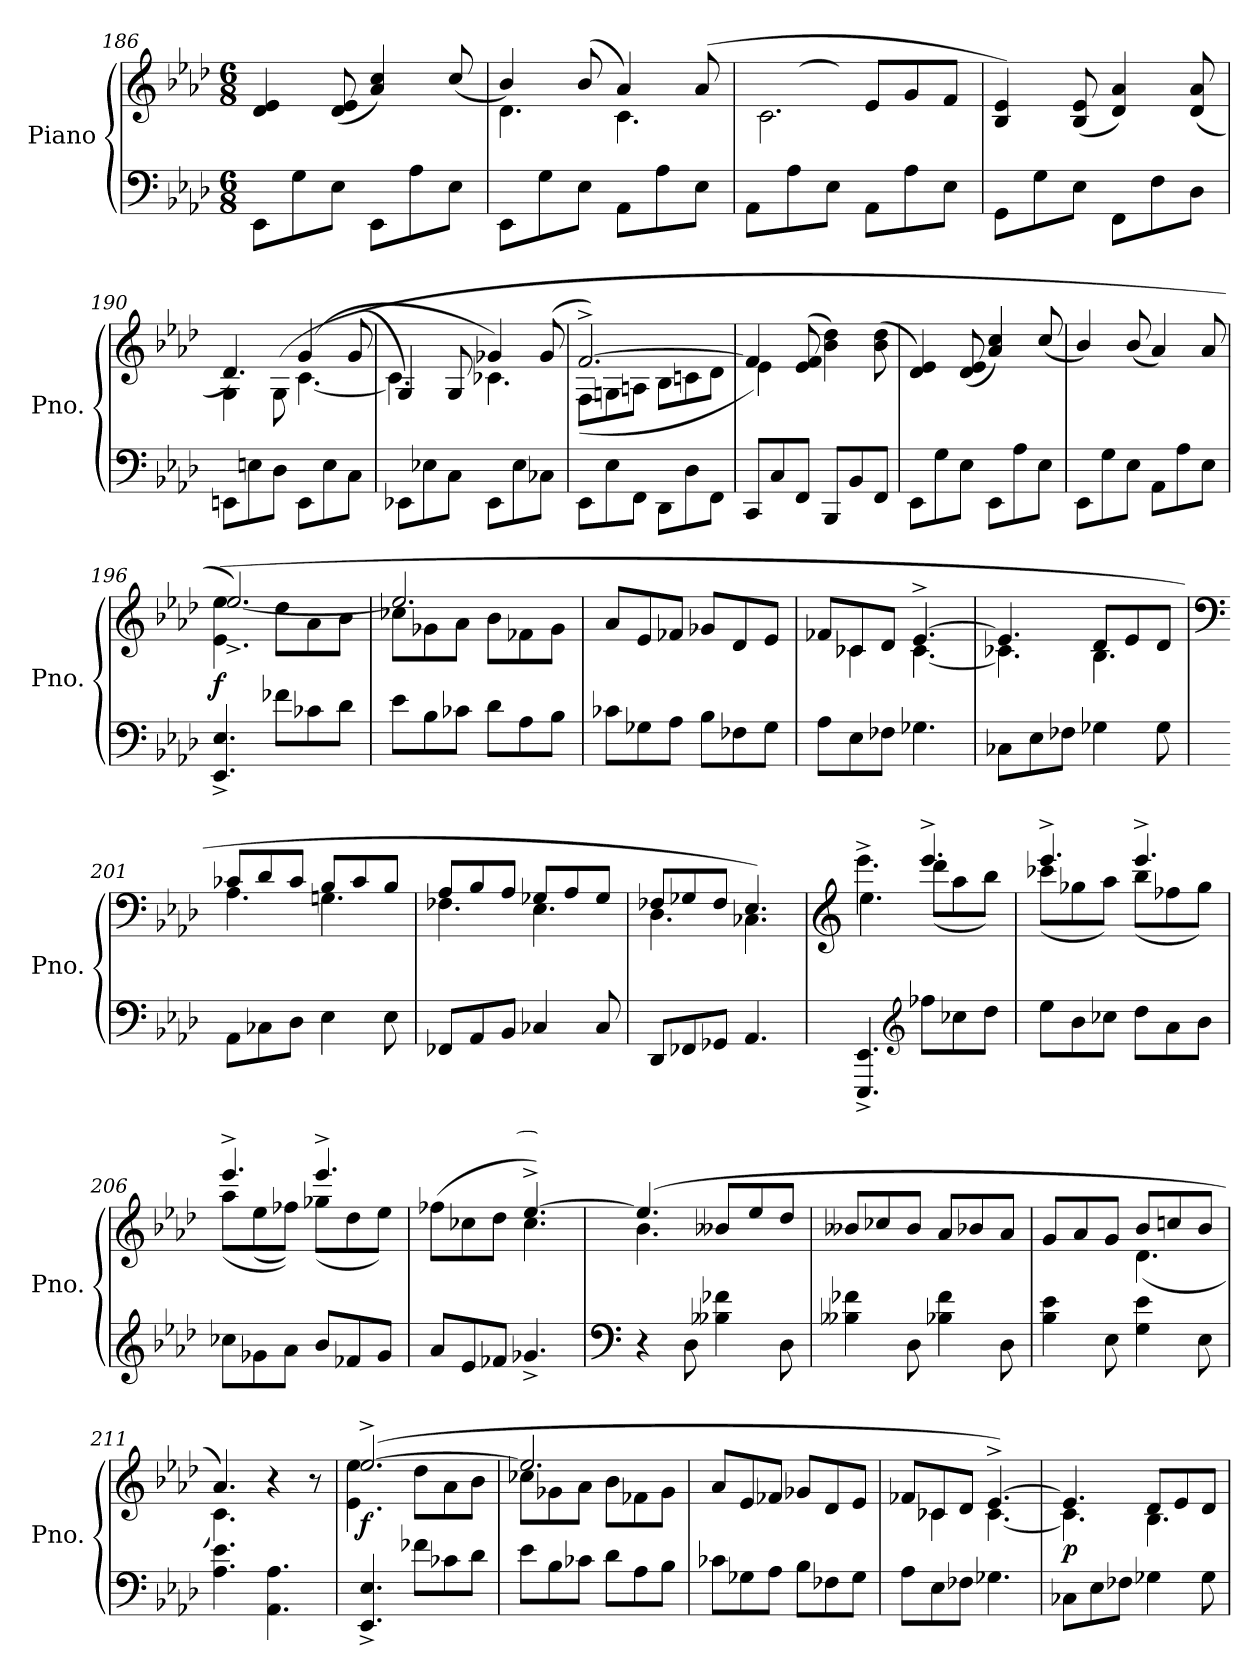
**kern	**kern	**dynam
*part1	*part1	*part1
*staff2	*staff1	*staff1/2
*I"Piano	*	*
*I'Pno.	*	*
!!LO:LB:g=z
*clefF4	*clefG2	*
*k[b-e-a-d-]	*k[b-e-a-d-]	*
*M6/8	*M6/8	*
=186	=186	=186
8EE-\L	4d-/ 4e-/	.
8G\	.	.
8E-\J	(>8d-/ 8e-/	.
8EE-\L	4a-/ 4cc/)	.
8A-\	.	.
8E-\J	(>8cc/	.
=187	=187	=187
*	*^	*
8EE-\L	4b-/)	4.d-\	.
8G\	.	.	.
8E-\J	(8b-/	.	.
8AA-\L	4a-/)	4.c\	.
8A-\	.	.	.
8E-\J	(8a-/	.	.
=188	=188	=188	=188
8AA-\L	8c/Lyy	2.c\	.
8A-\	(8d-/	.	.
8E-\J	8dn/J)	.	.
8AA-\L	8e-/L	.	.
8A-\	8g/	.	.
8E-\J	8f/J	.	.
*	*v	*v	*
=189	=189	=189
8GG\L	4B-/ 4e-/)	.
8G\	.	.
8E-\J	(8B-/ 8e-/	.
8FF\L	4d-/ 4a-/)	.
8F\	.	.
8D-\J	(8d-/ 8a-/	.
=190	=190	=190
*	*^	*
8EEn\L	4.d-/)	4G\	.
8En\	.	.	.
8D-\J	.	(>8G\	.
8EE\L	(4g/	[4.c\	.
8E\	.	.	.
8C\J	(8g/	.	.
=191	=191	=191	=191
8EE-X\L	4G/)	4.c\]	.
8E-X\	.	.	.
8C\J	8G/	.	.
8EE-\L	4g-X/)	4.c-X\	.
8E-\	.	.	.
8C-X\J	(8g-/	.	.
=192	=192	=192	=192
8EE-\L	[2.f^/)	(8F\L	.
8E-\	.	8Gn\	.
8FF\J	.	8An\J	.
8DD-\L	.	8B-\L	.
8D-\	.	8cn\	.
8FF\J	.	8d-\J	.
!!LO:LB:g=z	!!
=193	=193	=193	=193
8CC/L	4f/]	4e-\)	.
8C/	.	.	.
8FF/J	(8e-/ 8f/	2ryy	.
8BBB-/L	4b-\ 4dd-\)	.	.
8BB-/	.	.	.
8FF/J	(>8b-\ 8dd-\	.	.
*	*v	*v	*
=194	=194	=194
8EE-\L	4d-/ 4e-/)	.
8G\	.	.
8E-\J	(>8d-/ 8e-/	.
8EE-\L	4a-/ 4cc/)	.
8A-\	.	.
8E-\J	(>8cc/	.
=195	=195	=195
8EE-\L	4b-/)	.
8G\	.	.
8E-\J	(>8b-/	.
8AA-\L	4a-/)	.
8A-\	.	.
8E-\J	(8a-/	.
=196	=196	=196
*	*^	*
!	!	!	!LO:DY:b
4.EE-/^ 4.E-/^	(>4.e-\ 4.ee-\	[2.ee-^/)	f
8f-X\L	8dd-\L	.	.
8c-X\	8a-\	.	.
8d-\J	8b-\J	.	.
=197	=197	=197	=197
8e-\L	8cc-X\L	2.ee-/]	.
8B-\	8g-X\	.	.
8c-X\J	8a-\J	.	.
8d-\L	8b-\L	.	.
8A-\	8f-X\	.	.
8B-\J	8g-\J	.	.
*	*v	*v	*
=198	=198	=198
8c-X\L	8a-/L	.
8G-X\	8e-/	.
8A-\J	8f-X/J	.
8B-\L	8g-X/L	.
8F-X\	8d-/	.
8G-\J	8e-/J	.
=199	=199	=199
*	*^	*
8A-\L	8f-X/L	8ryy	.
8E-\	8c-X/	4c-\	.
8F-X\J	8d-/J	.	.
4.G-X\	[4.e-^/	[4.c-\	.
!!LO:LB:g=z	!!
=200	=200	=200	=200
8C-X\L	4.e-/]	4.c-X\]	.
8E-\	.	.	.
8F-X\J	.	.	.
4G-X\	8d-/L	4.B-\	.
.	8e-/	.	.
8G-\	8d-/J	.	.
=201	=201	=201	=201
*	*clefF4	*	*
8AA-\L	8c-X/L	4.A-\	.
8C-X\	8d-/	.	.
8D-\J	8c-/J	.	.
4E-\	8B-/L	4.Gn\	.
.	8c-/	.	.
8E-\	8B-/J	.	.
=202	=202	=202	=202
8FF-X/L	8A-/L	4.F-X\	.
8AA-/	8B-/	.	.
8BB-/J	8A-/J	.	.
4C-X/	8G-X/L	4.E-\	.
.	8A-/	.	.
8C-/	8G-/J	.	.
=203	=203	=203	=203
8DD-/L	8F-X/L	4.D-\	.
8FF-X/	8G-X/	.	.
8GG-X/J	8F-/J	.	.
4.AA-/	4.E-/)	4.C-X\	.
=204	=204	=204	=204
*	*clefG2	*	*
4.EEE-/^ 4.EE-/^	4.eee-^\	4.ee-\	.
*clefG2	*	*	*
8ff-X\L	4.eee-^/	(8ddd-\L	.
8cc-X\	.	8aa-\	.
8dd-\J	.	8bb-\J)	.
=205	=205	=205	=205
8ee-\L	4.eee-^/	(8ccc-X\L	.
8b-\	.	8gg-X\	.
8cc-X\J	.	8aa-\J)	.
8dd-\L	4.eee-^/	(8bb-\L	.
8a-\	.	8ff-X\	.
8b-\J	.	8gg-\J)	.
=206	=206	=206	=206
8cc-X\L	4.eee-^/	(8aa-\L	.
8g-X\	.	(8ee-\	.
8a-\J	.	8ff-X\J))	.
8b-/L	4.eee-^/	(8gg-X\L	.
8f-X/	.	8dd-\	.
8g-/J	.	8ee-\J)	.
!!LO:LB:g=z	!!
=207	=207	=207	=207
8a-/L	(8ff-X\L	4.ryy	.
8e-/	8cc-X\	.	.
8f-X/J	8dd-\J	.	.
!	!LO:TX:a:i:t=͡͡	!	!
4.g-X^/	[4.ee-^/)	4.cc-\	.
=208	=208	=208	=208
*clefF4	*	*	*
4r	(4.ee-/]	4.b-\	.
8D-\	.	.	.
4B--X\ 4f-X\	8b--X/L	4.b--\yy	.
.	8ee-/	.	.
8D-\	8dd-/J	.	.
*	*v	*v	*
=209	=209	=209
4B--X\ 4f-X\	8b--X/L	.
.	8cc-X/	.
8D-\	8b--/J	.
4B-X\ 4f-\	8a-/L	.
.	8b-X/	.
8D-\	8a-/J	.
=210	=210	=210
*	*^	*
4B-\ 4e-\	8g/L	4.ryy	.
.	8a-/	.	.
8E-\	8g/J	.	.
4G\ 4e-\	8b-/L	(4.d-\	.
.	8ccn/	.	.
8E-\	8b-/J	.	.
=211	=211	=211	=211
4.A-\ 4.e-\	4.a-/)	4.c\)	.
4.AA-\ 4.A-\	4r	4ryy	.
.	8r	8ryy	.
=212	=212	=212	=212
!	!	!	!LO:DY:b
4.EE-/^ 4.E-/^	([2.ee-^/	4.e-\ 4.ee-\	f
8f-X\L	.	8dd-\L	.
8c-X\	.	8a-\	.
8d-\J	.	8b-\J	.
=213	=213	=213	=213
8e-\L	2.ee-/]	8cc-X\L	.
8B-\	.	8g-X\	.
8c-X\J	.	8a-\J	.
8d-\L	.	8b-\L	.
8A-\	.	8f-X\	.
8B-\J	.	8g-\J	.
*	*v	*v	*
!!LO:LB:g=z
=214	=214	=214
8c-X\L	8a-/L	.
8G-X\	8e-/	.
8A-\J	8f-X/J	.
8B-\L	8g-X/L	.
8F-X\	8d-/	.
8G-\J	8e-/J	.
=215	=215	=215
*	*^	*
8A-\L	8f-X/L	8ryy	.
8E-\	8c-X/	4c-\	.
8F-X\J	8d-/J	.	.
4.G-X\	[4.e-^/)	[4.c-\	.
=216	=216	=216	=216
!	!	!	!LO:DY:b
8C-X\L	4.e-/]	4.c-\]	p
8E-\	.	.	.
8F-X\J	.	.	.
4G-X\	8d-/L	4.B-\	.
.	8e-/	.	.
8G-\	8d-/J	.	.
*	*v	*v	*
=	=	=
*-	*-	*-
